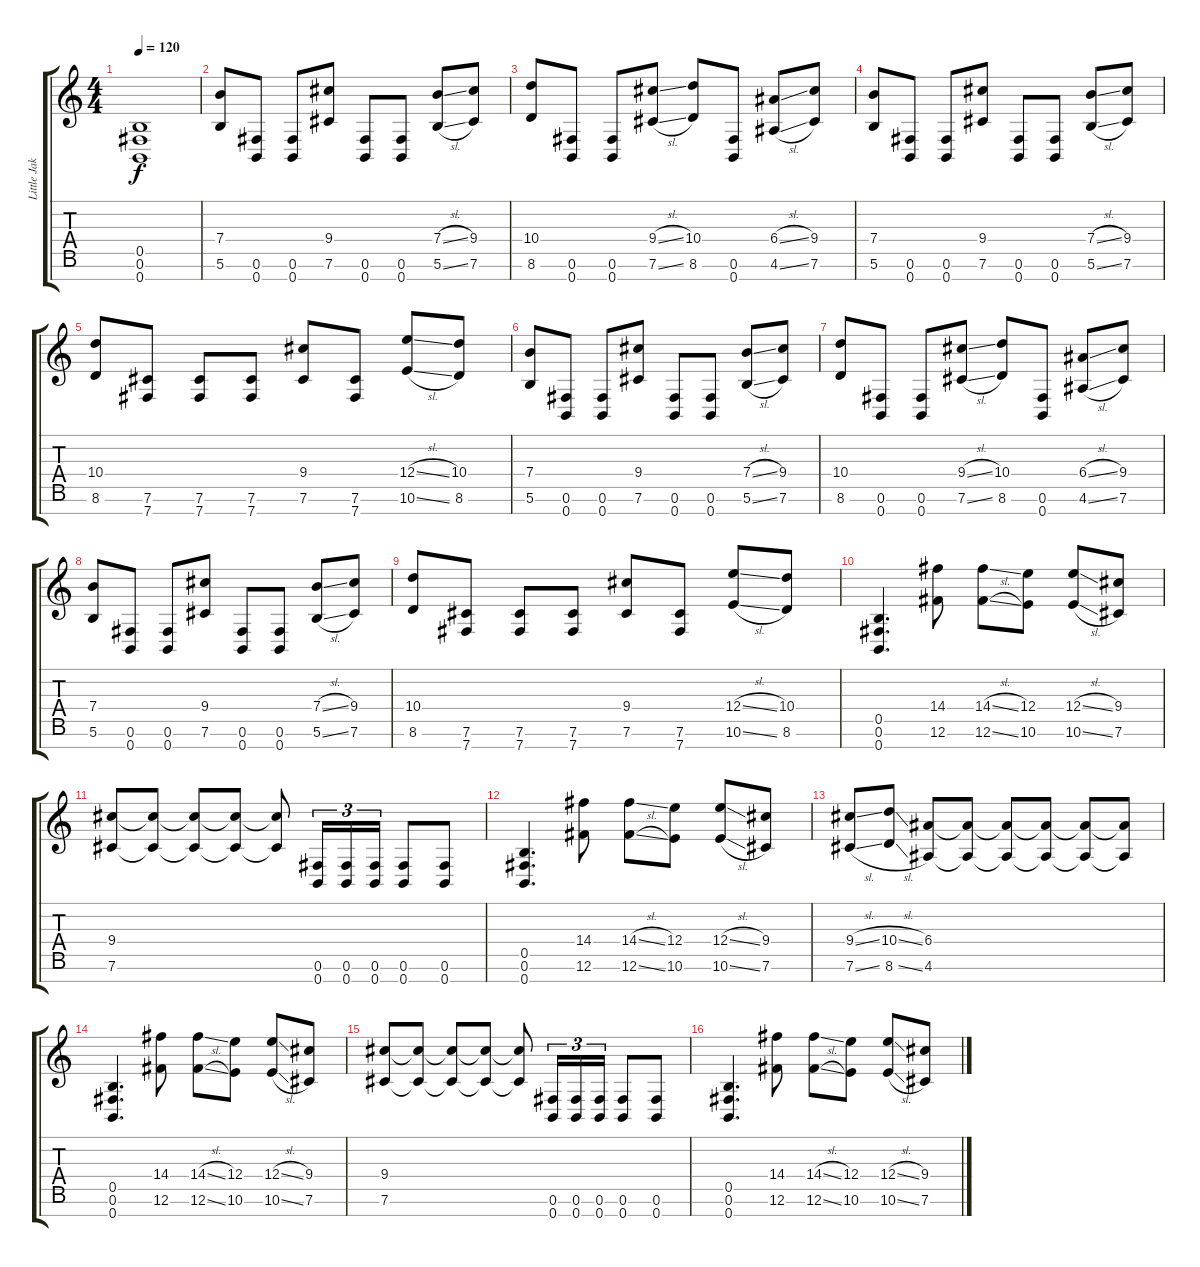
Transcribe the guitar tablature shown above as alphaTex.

\track ("Little Jake" "Little Jak") {instrument distortionguitar}
\staff {score tabs}
\tuning (Gb4 Db4 A3 E3 B2 Gb2 B1) {hide}
\ts (4 4)
\tempo 120
\clef g2
\ks c
(0.5 0.6 0.7).1{dy f} |
(7.4 5.6).8 (0.6 0.7).8 (0.6 0.7).8 (9.4 7.6).8 (0.6 0.7).8 (0.6 0.7).8 (7.4{sl} 5.6{sl}).8 (9.4 7.6).8 |
(10.4 8.6).8 (0.6 0.7).8 (0.6 0.7).8 (9.4{sl} 7.6{sl}).8 (10.4 8.6).8 (0.6 0.7).8 (6.4{sl} 4.6{sl}).8 (9.4 7.6).8 |
(7.4 5.6).8 (0.6 0.7).8 (0.6 0.7).8 (9.4 7.6).8 (0.6 0.7).8 (0.6 0.7).8 (7.4{sl} 5.6{sl}).8 (9.4 7.6).8 |
(10.4 8.6).8 (7.6 7.7).8 (7.6 7.7).8 (7.6 7.7).8 (9.4 7.6).8 (7.6 7.7).8 (12.4{sl} 10.6{sl}).8 (10.4 8.6).8 |
(7.4 5.6).8 (0.6 0.7).8 (0.6 0.7).8 (9.4 7.6).8 (0.6 0.7).8 (0.6 0.7).8 (7.4{sl} 5.6{sl}).8 (9.4 7.6).8 |
(10.4 8.6).8 (0.6 0.7).8 (0.6 0.7).8 (9.4{sl} 7.6{sl}).8 (10.4 8.6).8 (0.6 0.7).8 (6.4{sl} 4.6{sl}).8 (9.4 7.6).8 |
(7.4 5.6).8 (0.6 0.7).8 (0.6 0.7).8 (9.4 7.6).8 (0.6 0.7).8 (0.6 0.7).8 (7.4{sl} 5.6{sl}).8 (9.4 7.6).8 |
(10.4 8.6).8 (7.6 7.7).8 (7.6 7.7).8 (7.6 7.7).8 (9.4 7.6).8 (7.6 7.7).8 (12.4{sl} 10.6{sl}).8 (10.4 8.6).8 |
(0.5 0.6 0.7).4{d} (14.4 12.6).8 (14.4{sl} 12.6{sl}).8 (12.4 10.6).8 (12.4{sl} 10.6{sl}).8 (9.4 7.6).8 |
(9.4 7.6).8 (9.4{t} 7.6{t}).8 (9.4{t} 7.6{t}).8 (9.4{t} 7.6{t}).8 (9.4{t} 7.6{t}).8 (0.6 0.7).16{tu (3 2)} (0.6 0.7).16{tu (3 2)} (0.6 0.7).16{tu (3 2)} (0.6 0.7).8 (0.6 0.7).8 |
(0.5 0.6 0.7).4{d} (14.4 12.6).8 (14.4{sl} 12.6{sl}).8 (12.4 10.6).8 (12.4{sl} 10.6{sl}).8 (9.4 7.6).8 |
(9.4{sl} 7.6{sl}).8 (10.4{sl} 8.6{sl}).8 (6.4 4.6).8 (6.4{t} 4.6{t}).8 (6.4{t} 4.6{t}).8 (6.4{t} 4.6{t}).8 (6.4{t} 4.6{t}).8 (6.4{t} 4.6{t}).8 |
(0.5 0.6 0.7).4{d} (14.4 12.6).8 (14.4{sl} 12.6{sl}).8 (12.4 10.6).8 (12.4{sl} 10.6{sl}).8 (9.4 7.6).8 |
(9.4 7.6).8 (9.4{t} 7.6{t}).8 (9.4{t} 7.6{t}).8 (9.4{t} 7.6{t}).8 (9.4{t} 7.6{t}).8 (0.6 0.7).16{tu (3 2)} (0.6 0.7).16{tu (3 2)} (0.6 0.7).16{tu (3 2)} (0.6 0.7).8 (0.6 0.7).8 |
(0.5 0.6 0.7).4{d} (14.4 12.6).8 (14.4{sl} 12.6{sl}).8 (12.4 10.6).8 (12.4{sl} 10.6{sl}).8 (9.4 7.6).8
